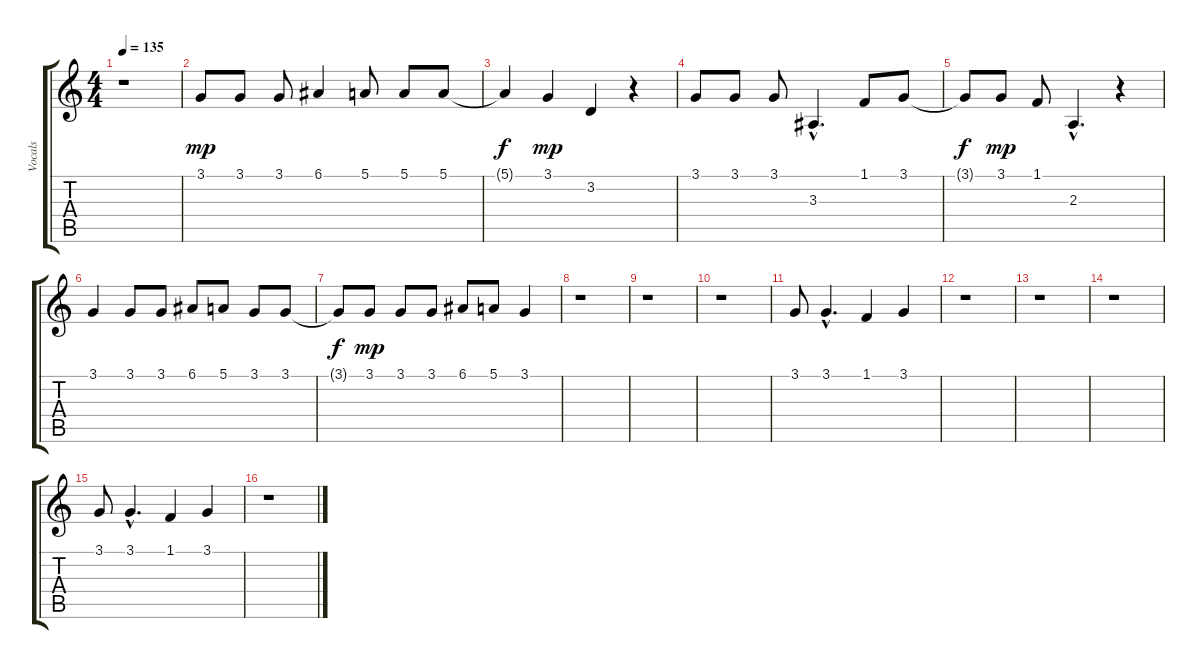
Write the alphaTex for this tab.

\track ("Vocals" "Vocals") {instrument fx5brightness}
\staff {score tabs}
\tuning (E4 B3 G3 D3 A2 E2) {hide}
\ts (4 4)
\tempo 135
\clef g2
\ks c
r.1{dy f} |
3.1.8{dy mp} 3.1.8 3.1.8 6.1.4 5.1.8 5.1.8 5.1.8 |
5.1{t}.4{dy f} 3.1.4{dy mp} 3.2.4 r.4 |
3.1.8 3.1.8 3.1.8 3.3{hac}.4{d} 1.1.8 3.1.8 |
3.1{t}.8{dy f} 3.1.8{dy mp} 1.1.8 2.3{hac}.4{d} r.4 |
3.1.4 3.1.8 3.1.8 6.1.8 5.1.8 3.1.8 3.1.8 |
3.1{t}.8{dy f} 3.1.8{dy mp} 3.1.8 3.1.8 6.1.8 5.1.8 3.1.4 |
r.1 |
r.1 |
r.1 |
3.1.8 3.1{hac}.4{d} 1.1.4 3.1.4 |
r.1 |
r.1 |
r.1 |
3.1.8 3.1{hac}.4{d} 1.1.4 3.1.4 |
r.1
